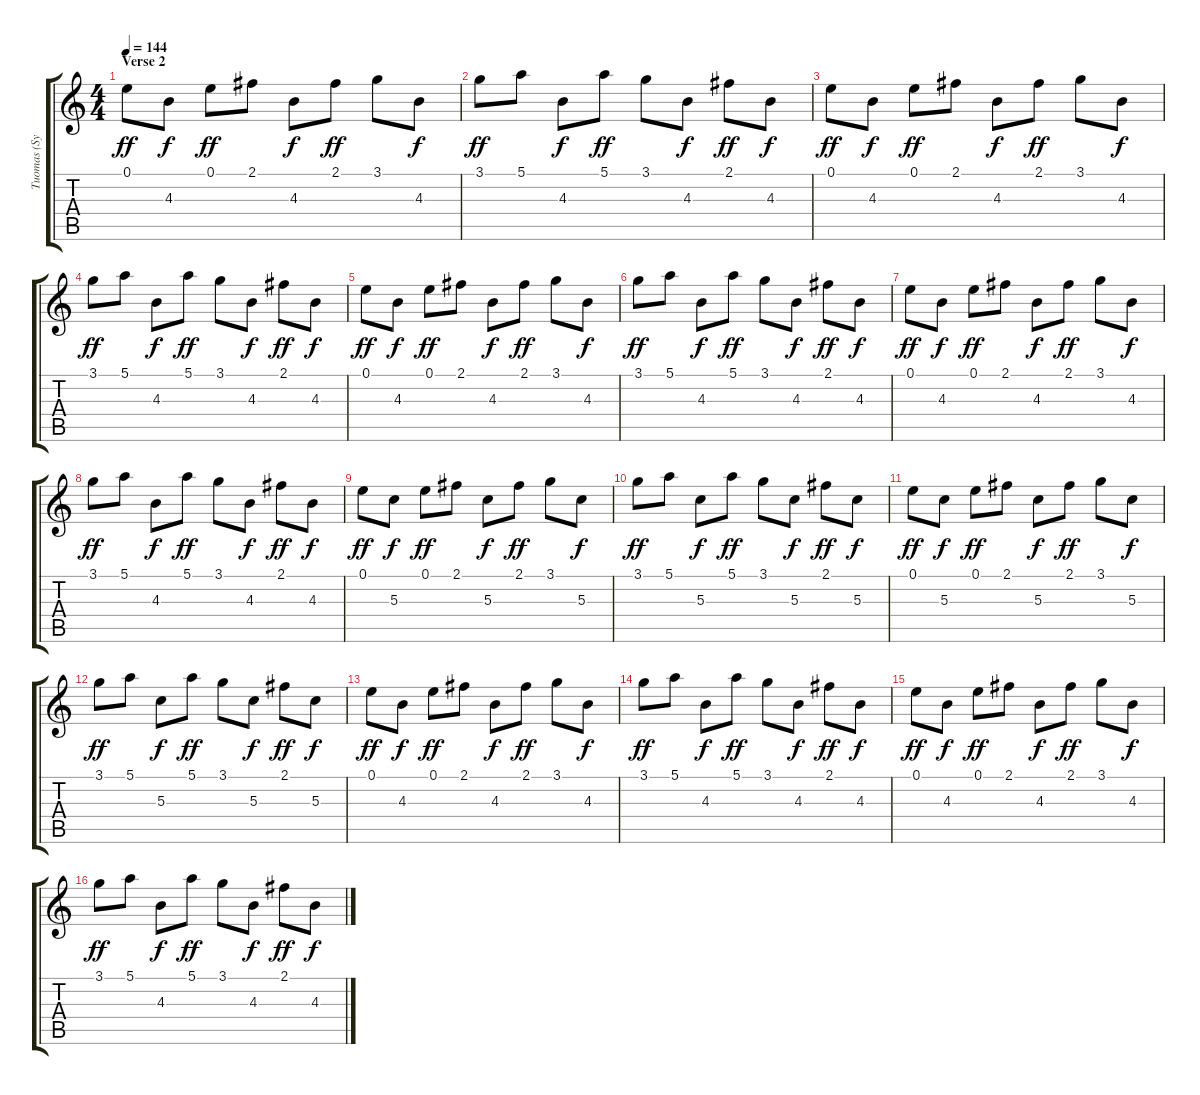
\track ("Tuomas (Synth)" "Tuomas (Sy") {instrument fx1rain}
\staff {score tabs}
\tuning (E5 B4 G4 D4 A3 E3) {hide}
\ts (4 4)
\section ("" "Verse 2")
\tempo 144
\clef g2
\ks c
0.1.8{dy ff} 4.3.8{dy f} 0.1.8{dy ff} 2.1.8 4.3.8{dy f} 2.1.8{dy ff} 3.1.8 4.3.8{dy f} |
3.1.8{dy ff} 5.1.8 4.3.8{dy f} 5.1.8{dy ff} 3.1.8 4.3.8{dy f} 2.1.8{dy ff} 4.3.8{dy f} |
0.1.8{dy ff} 4.3.8{dy f} 0.1.8{dy ff} 2.1.8 4.3.8{dy f} 2.1.8{dy ff} 3.1.8 4.3.8{dy f} |
3.1.8{dy ff} 5.1.8 4.3.8{dy f} 5.1.8{dy ff} 3.1.8 4.3.8{dy f} 2.1.8{dy ff} 4.3.8{dy f} |
0.1.8{dy ff} 4.3.8{dy f} 0.1.8{dy ff} 2.1.8 4.3.8{dy f} 2.1.8{dy ff} 3.1.8 4.3.8{dy f} |
3.1.8{dy ff} 5.1.8 4.3.8{dy f} 5.1.8{dy ff} 3.1.8 4.3.8{dy f} 2.1.8{dy ff} 4.3.8{dy f} |
0.1.8{dy ff} 4.3.8{dy f} 0.1.8{dy ff} 2.1.8 4.3.8{dy f} 2.1.8{dy ff} 3.1.8 4.3.8{dy f} |
3.1.8{dy ff} 5.1.8 4.3.8{dy f} 5.1.8{dy ff} 3.1.8 4.3.8{dy f} 2.1.8{dy ff} 4.3.8{dy f} |
0.1.8{dy ff} 5.3.8{dy f} 0.1.8{dy ff} 2.1.8 5.3.8{dy f} 2.1.8{dy ff} 3.1.8 5.3.8{dy f} |
3.1.8{dy ff} 5.1.8 5.3.8{dy f} 5.1.8{dy ff} 3.1.8 5.3.8{dy f} 2.1.8{dy ff} 5.3.8{dy f} |
0.1.8{dy ff} 5.3.8{dy f} 0.1.8{dy ff} 2.1.8 5.3.8{dy f} 2.1.8{dy ff} 3.1.8 5.3.8{dy f} |
3.1.8{dy ff} 5.1.8 5.3.8{dy f} 5.1.8{dy ff} 3.1.8 5.3.8{dy f} 2.1.8{dy ff} 5.3.8{dy f} |
0.1.8{dy ff} 4.3.8{dy f} 0.1.8{dy ff} 2.1.8 4.3.8{dy f} 2.1.8{dy ff} 3.1.8 4.3.8{dy f} |
3.1.8{dy ff} 5.1.8 4.3.8{dy f} 5.1.8{dy ff} 3.1.8 4.3.8{dy f} 2.1.8{dy ff} 4.3.8{dy f} |
0.1.8{dy ff} 4.3.8{dy f} 0.1.8{dy ff} 2.1.8 4.3.8{dy f} 2.1.8{dy ff} 3.1.8 4.3.8{dy f} |
3.1.8{dy ff} 5.1.8 4.3.8{dy f} 5.1.8{dy ff} 3.1.8 4.3.8{dy f} 2.1.8{dy ff} 4.3.8{dy f}
